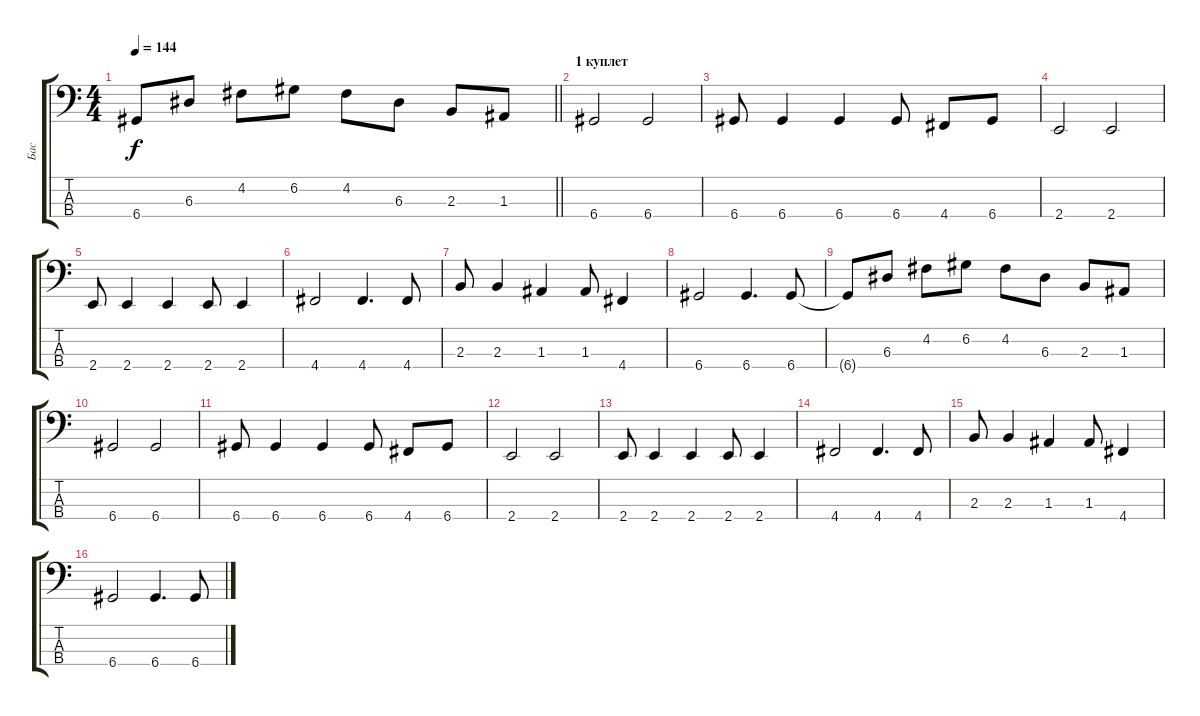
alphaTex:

\track ("Бас" "Бас") {instrument electricbasspick}
\staff {score tabs}
\tuning (G2 D2 A1 D1) {hide}
\ts (4 4)
\tempo 144
\clef f4
\barLineRight lightlight
\ks c
6.4{t}.8{dy f} 6.3.8 4.2.8 6.2.8 4.2.8 6.3.8 2.3.8 1.3.8 |
\section ("" "1 куплет")
6.4.2 6.4.2 |
6.4.8 6.4.4 6.4.4 6.4.8 4.4.8 6.4.8 |
2.4.2 2.4.2 |
2.4.8 2.4.4 2.4.4 2.4.8 2.4.4 |
4.4.2 4.4.4{d} 4.4.8 |
2.3.8 2.3.4 1.3.4 1.3.8 4.4.4 |
6.4.2 6.4.4{d} 6.4.8 |
6.4{t}.8 6.3.8 4.2.8 6.2.8 4.2.8 6.3.8 2.3.8 1.3.8 |
6.4.2 6.4.2 |
6.4.8 6.4.4 6.4.4 6.4.8 4.4.8 6.4.8 |
2.4.2 2.4.2 |
2.4.8 2.4.4 2.4.4 2.4.8 2.4.4 |
4.4.2 4.4.4{d} 4.4.8 |
2.3.8 2.3.4 1.3.4 1.3.8 4.4.4 |
6.4.2 6.4.4{d} 6.4.8
